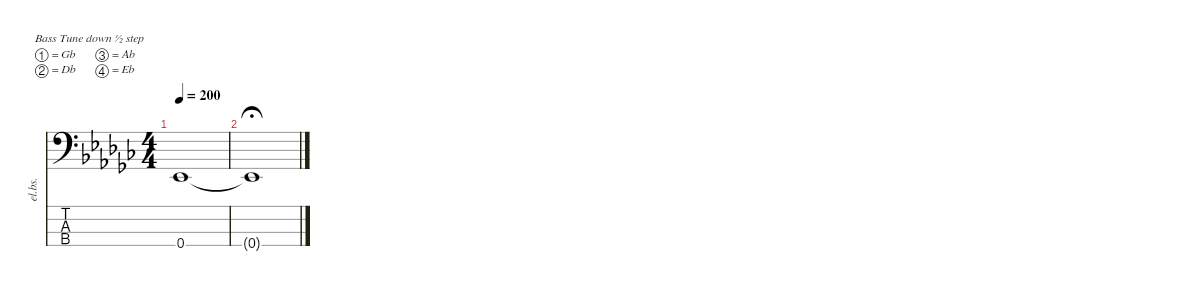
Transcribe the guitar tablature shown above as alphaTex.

\defaultSystemsLayout 4
\hideDynamics
\bracketExtendMode nobrackets
\otherSystemsTrackNameOrientation horizontal
\track ("Bass" "el.bs.") {instrument electricbassfinger}
\staff {score tabs}
\tuning (Gb2 Db2 Ab1 Eb1)
\ts (4 4)
\tempo 200
\clef f4
\ks gb
0.4{t acc b}.1{dy f beam Up} |
\tempo (100 hide)
0.4{t acc b}.1{fermata (medium 1) beam Up}
